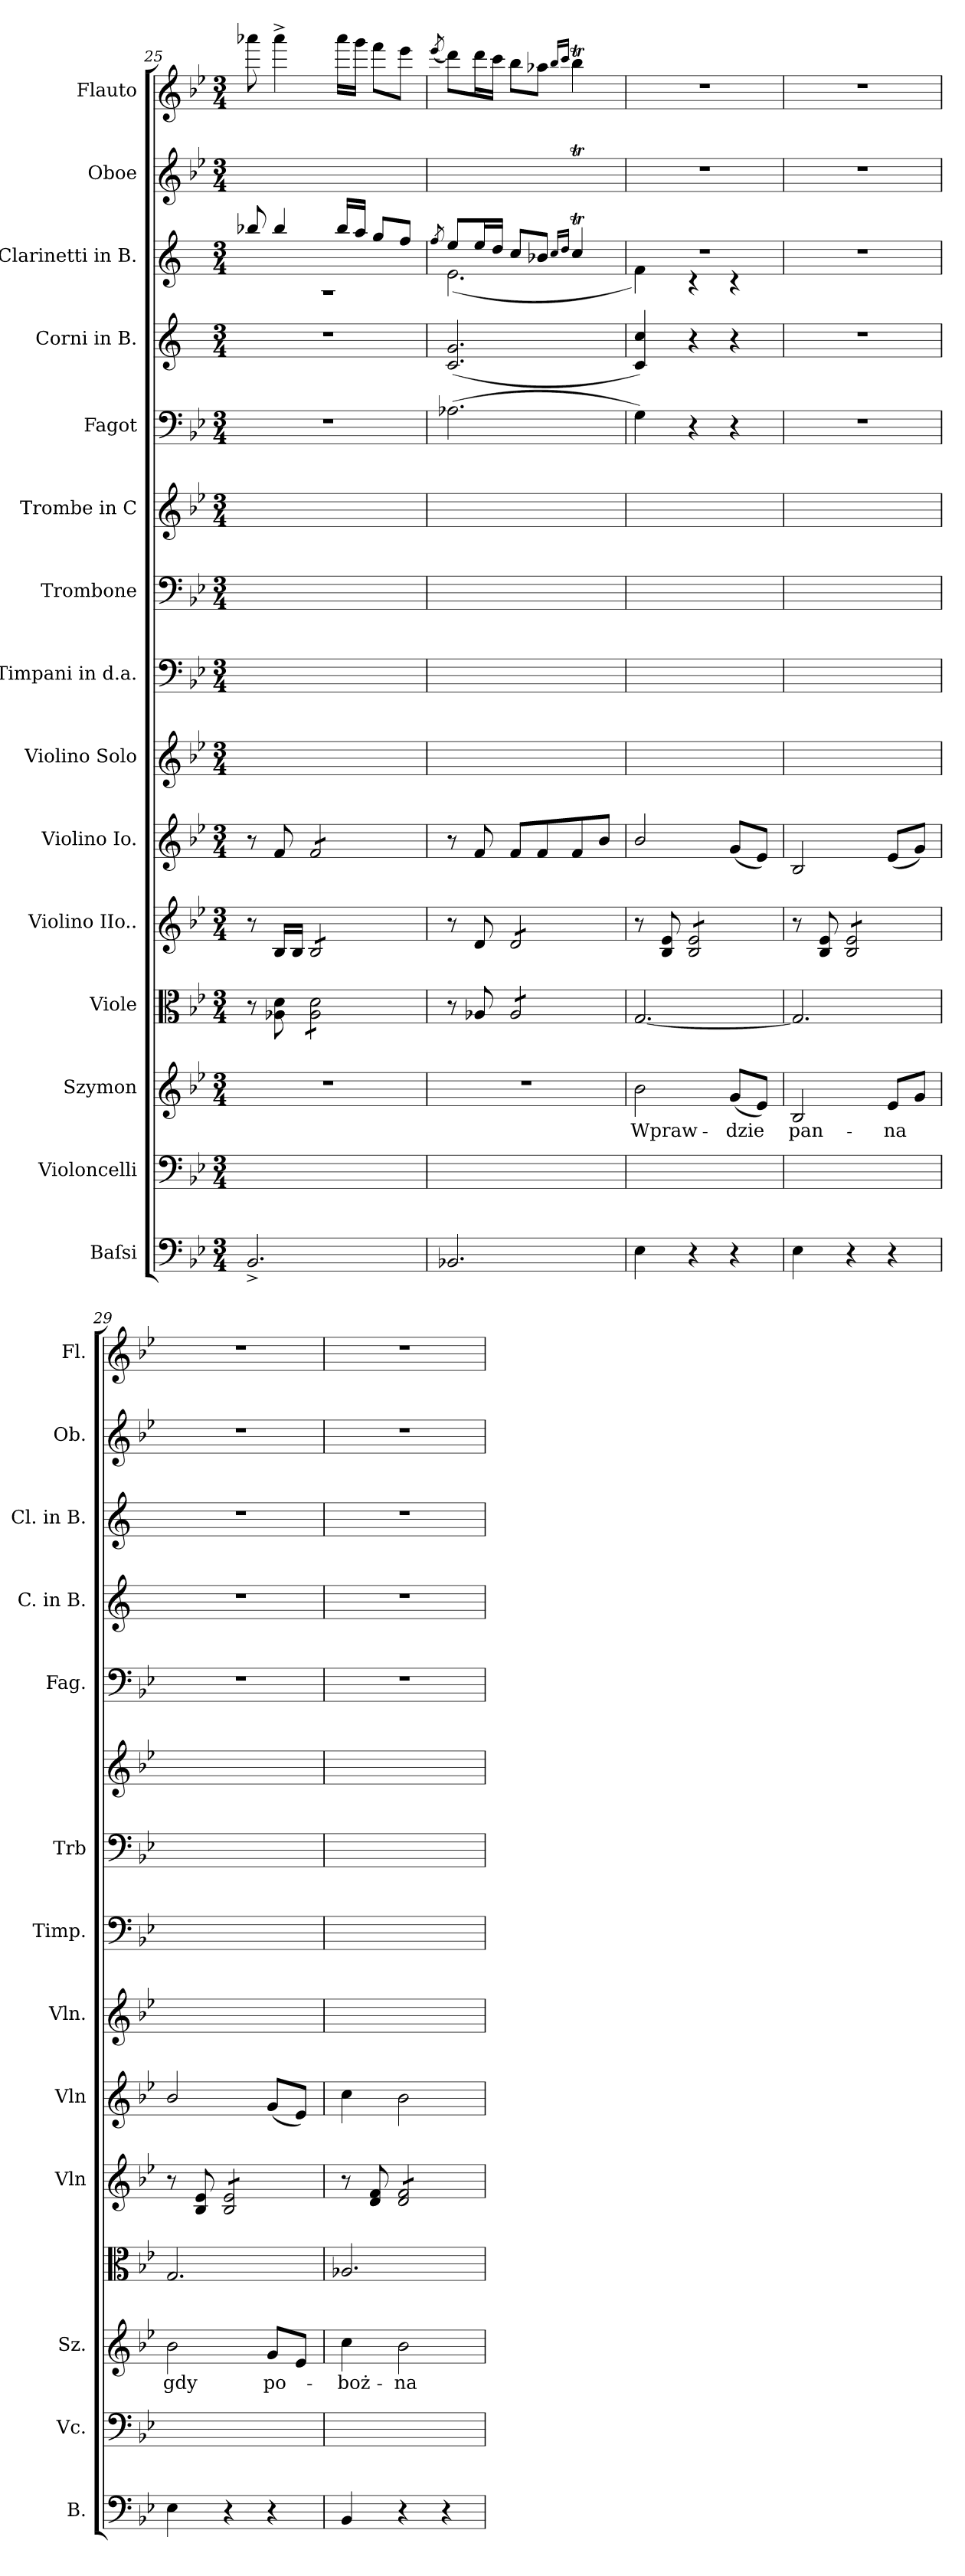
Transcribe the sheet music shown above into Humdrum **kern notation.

**kern	**kern	**kern	**text	**kern	**kern	**kern	**kern	**kern	**kern	**kern	**kern	**kern	**kern	**kern	**kern
*part15	*part14	*part13	*part13	*part12	*part11	*part10	*part9	*part8	*part7	*part6	*part5	*part4	*part3	*part2	*part1
*staff15	*staff14	*staff13	*staff13	*staff12	*staff11	*staff10	*staff9	*staff8	*staff7	*staff6	*staff5	*staff4	*staff3	*staff2	*staff1
*I"Baſsi	*I"Violoncelli	*I"Szymon	*	*I"Viole	*I"Violino IIo..	*I"Violino Io.	*I"Violino Solo	*I"Timpani in d.a.	*I"Trombone	*I"Trombe in C	*I"Fagot	*I"Corni in B.	*I"Clarinetti in B.	*I"Oboe	*I"Flauto
*I'B.	*I'Vc.	*I'Sz.	*	*	*I'Vln	*I'Vln	*I'Vln.	*I'Timp.	*I'Trb	*	*I'Fag.	*I'C. in B.	*I'Cl. in B.	*I'Ob.	*I'Fl.
*clefF4	*clefF4	*clefG2	*	*clefC3	*clefG2	*clefG2	*clefG2	*clefF4	*clefF4	*clefG2	*clefF4	*clefG2	*clefG2	*clefG2	*clefG2
*	*	*	*	*	*	*	*	*	*	*	*	*ITrd1c2	*ITrd1c2	*	*
*k[b-e-]	*k[b-e-]	*k[b-e-]	*	*k[b-e-]	*k[b-e-]	*k[b-e-]	*k[b-e-]	*k[b-e-]	*k[b-e-]	*k[b-e-]	*k[b-e-]	*k[b-e-]	*k[b-e-]	*k[b-e-]	*k[b-e-]
*B-:	*B-:	*B-:	*	*B-:	*B-:	*B-:	*B-:	*B-:	*B-:	*B-:	*B-:	*	*	*B-:	*B-:
*M3/4	*M3/4	*M3/4	*	*M3/4	*M3/4	*M3/4	*M3/4	*M3/4	*M3/4	*M3/4	*M3/4	*M3/4	*M3/4	*M3/4	*M3/4
=25	=25	=25	=25	=25	=25	=25	=25	=25	=25	=25	=25	=25	=25	=25	=25
*	*	*	*	*	*	*	*	*	*	*	*	*	*^	*	*
2.BB-^>/	2.BB-^>/yy	2.r	.	8r	8r	8r	2.ryy	2.ryy	2.ryy	2.ryy	2.r	2.r	8aa-X/	2.rA	8aa-X\yy	8aaa-X\
.	.	.	.	8A-X\ 8d\	16B-/LL	8f/	.	.	.	.	.	.	4aa-/	.	4aa-^<\yy	4aaa-^<\
.	.	.	.	.	16B-/JJ	.	.	.	.	.	.	.	.	.	.	.
*	*	*	*	*tremolo	*	*	*	*	*	*	*	*	*	*	*	*
*	*	*	*	*	*tremolo	*	*	*	*	*	*	*	*	*	*	*
*	*	*	*	*	*	*tremolo	*	*	*	*	*	*	*	*	*	*
.	.	.	.	8A-\ 8d\L	8B-/L	8f/L	.	.	.	.	.	.	.	.	.	.
.	.	.	.	8A-\ 8d\	8B-/	8f/	.	.	.	.	.	.	16aa-/LL	.	16aa-\LLyy	16aaa-\LL
.	.	.	.	.	.	.	.	.	.	.	.	.	16gg/JJ	.	16gg\JJyy	16ggg\JJ
.	.	.	.	8A-\ 8d\	8B-/	8f/	.	.	.	.	.	.	8ff/L	.	8ff\Lyy	8fff\L
.	.	.	.	8A-\ 8d\J	8B-/J	8f/J	.	.	.	.	.	.	8ee-/J	.	8ee-\Jyy	8eee-\J
*	*	*	*	*	*	*Xtremolo	*	*	*	*	*	*	*	*	*	*
*	*	*	*	*	*Xtremolo	*	*	*	*	*	*	*	*	*	*	*
*	*	*	*	*Xtremolo	*	*	*	*	*	*	*	*	*	*	*	*
=26	=26	=26	=26	=26	=26	=26	=26	=26	=26	=26	=26	=26	=26	=26	=26	=26
.	.	.	.	.	.	.	.	.	.	.	.	.	8qee-/	.	(8qee-/yy	(8qeee-/
2.BB-X/	2.BB-X/yy	2.r	.	8r	8r	8r	2.ryy	2.ryy	2.ryy	2.ryy	(2.A-X\	(>2.B-/ 2.f/	8dd/L	(2.d\	8dd\Lyy)	8ddd\L)
.	.	.	.	8A-X/	8d/	8f/	.	.	.	.	.	.	16dd/L	.	16dd\Lyy	16ddd\L
.	.	.	.	.	.	.	.	.	.	.	.	.	16cc/JJ	.	16cc\JJyy	16ccc\JJ
*	*	*	*	*tremolo	*	*	*	*	*	*	*	*	*	*	*	*
*	*	*	*	*	*tremolo	*	*	*	*	*	*	*	*	*	*	*
.	.	.	.	8A-/L	8d/L	8f/L	.	.	.	.	.	.	8b-/L	.	8b-\Lyy	8bb-\L
.	.	.	.	8A-/	8d/	8f/	.	.	.	.	.	.	8a-X/J	.	8a-X\Jyy	8aa-X\J
.	.	.	.	.	.	.	.	.	.	.	.	.	16qqb-/LL	.	16qqb-/LLyy	16qqbb-/LL
.	.	.	.	.	.	.	.	.	.	.	.	.	16qqcc/JJ	.	16qqcc/JJyy	16qqccc/JJ
.	.	.	.	8A-/	8d/	8f/	.	.	.	.	.	.	4b-T/	.	4b-T\yy	4bb-T\
.	.	.	.	8A-/J	8d/J	8b-/J	.	.	.	.	.	.	.	.	.	.
*	*	*	*	*	*Xtremolo	*	*	*	*	*	*	*	*	*	*	*
*	*	*	*	*Xtremolo	*	*	*	*	*	*	*	*	*	*	*	*
=27	=27	=27	=27	=27	=27	=27	=27	=27	=27	=27	=27	=27	=27	=27	=27	=27
4E-\	4E-\yy	2b-\	Wpraw-	[2.G/	8r	2b-/	2.ryy	2.ryy	2.ryy	2.ryy	4G\)	4B-/ 4b-/)	2.r	4e-\)	2.r	2.r
.	.	.	.	.	8B-/ 8e-/	.	.	.	.	.	.	.	.	.	.	.
*	*	*	*	*	*tremolo	*	*	*	*	*	*	*	*	*	*	*
4r	4ryy	.	.	.	8B-/ 8e-/L	.	.	.	.	.	4r	4r	.	4rc	.	.
.	.	.	.	.	8B-/ 8e-/	.	.	.	.	.	.	.	.	.	.	.
4r	4ryy	(8g/L	-dzie	.	8B-/ 8e-/	(8g/L	.	.	.	.	4r	4r	.	4rc	.	.
.	.	8e-/J)	.	.	8B-/ 8e-/J	8e-/J)	.	.	.	.	.	.	.	.	.	.
*	*	*	*	*	*Xtremolo	*	*	*	*	*	*	*	*	*	*	*
*	*	*	*	*	*	*	*	*	*	*	*	*	*v	*v	*	*
=28	=28	=28	=28	=28	=28	=28	=28	=28	=28	=28	=28	=28	=28	=28	=28
4E-\	4E-\yy	2B-/	pan-	2.G/]	8r	2B-/	2.ryy	2.ryy	2.ryy	2.ryy	2.r	2.r	2.r	2.r	2.r
.	.	.	.	.	8B-/ 8e-/	.	.	.	.	.	.	.	.	.	.
*	*	*	*	*	*tremolo	*	*	*	*	*	*	*	*	*	*
4r	4ryy	.	.	.	8B-/ 8e-/L	.	.	.	.	.	.	.	.	.	.
.	.	.	.	.	8B-/ 8e-/	.	.	.	.	.	.	.	.	.	.
4r	4ryy	8e-/L	-na	.	8B-/ 8e-/	(8e-/L	.	.	.	.	.	.	.	.	.
.	.	8g/J	.	.	8B-/ 8e-/J	8g/J)	.	.	.	.	.	.	.	.	.
*	*	*	*	*	*Xtremolo	*	*	*	*	*	*	*	*	*	*
=29	=29	=29	=29	=29	=29	=29	=29	=29	=29	=29	=29	=29	=29	=29	=29
4E-\	4E-\yy	2b-\	gdy	2.G/	8r	2b-/	2.ryy	2.ryy	2.ryy	2.ryy	2.r	2.r	2.r	2.r	2.r
.	.	.	.	.	8B-/ 8e-/	.	.	.	.	.	.	.	.	.	.
*	*	*	*	*	*tremolo	*	*	*	*	*	*	*	*	*	*
4r	4ryy	.	.	.	8B-/ 8e-/L	.	.	.	.	.	.	.	.	.	.
.	.	.	.	.	8B-/ 8e-/	.	.	.	.	.	.	.	.	.	.
4r	4ryy	8g/L	po-	.	8B-/ 8e-/	(8g/L	.	.	.	.	.	.	.	.	.
.	.	8e-/J	.	.	8B-/ 8e-/J	8e-/J)	.	.	.	.	.	.	.	.	.
*	*	*	*	*	*Xtremolo	*	*	*	*	*	*	*	*	*	*
=30	=30	=30	=30	=30	=30	=30	=30	=30	=30	=30	=30	=30	=30	=30	=30
4BB-/	4BB-/yy	4cc\	-boż-	2.A-X/	8r	4cc\	2.ryy	2.ryy	2.ryy	2.ryy	2.r	2.r	2.r	2.r	2.r
.	.	.	.	.	8d/ 8f/	.	.	.	.	.	.	.	.	.	.
*	*	*	*	*	*tremolo	*	*	*	*	*	*	*	*	*	*
4r	4ryy	2b-\	-na	.	8d/ 8f/L	2b-\	.	.	.	.	.	.	.	.	.
.	.	.	.	.	8d/ 8f/	.	.	.	.	.	.	.	.	.	.
4r	4ryy	.	.	.	8d/ 8f/	.	.	.	.	.	.	.	.	.	.
.	.	.	.	.	8d/ 8f/J	.	.	.	.	.	.	.	.	.	.
*	*	*	*	*	*Xtremolo	*	*	*	*	*	*	*	*	*	*
=	=	=	=	=	=	=	=	=	=	=	=	=	=	=	=
*-	*-	*-	*-	*-	*-	*-	*-	*-	*-	*-	*-	*-	*-	*-	*-
